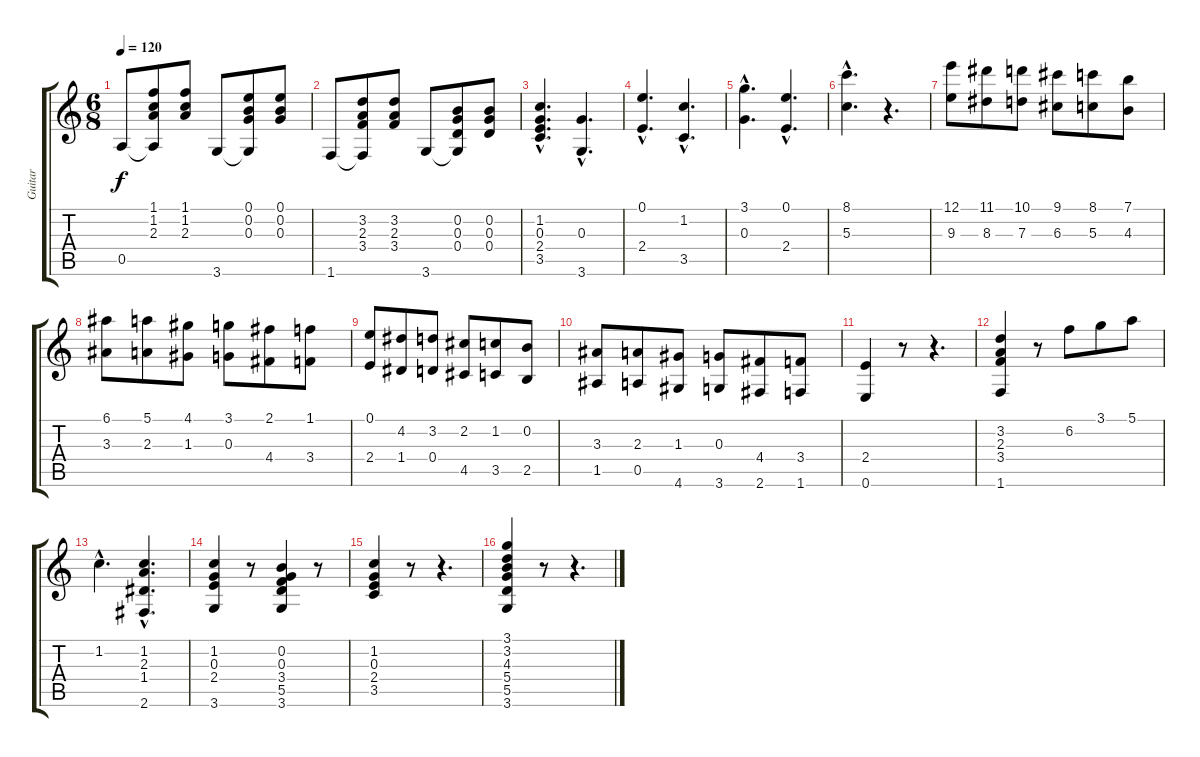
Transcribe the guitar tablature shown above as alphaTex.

\track ("Guitar" "Guitar") {instrument acousticguitarnylon}
\staff {score tabs}
\tuning (E4 B3 G3 D3 A2 E2) {hide}
\ts (6 8)
\tempo 120
\clef g2
\ks c
0.5.8{dy f} (1.1 1.2 2.3 0.5{t}).8 (1.1 1.2 2.3).8 3.6.8 (0.1 0.2 0.3 3.6{t}).8 (0.1 0.2 0.3).8 |
1.6.8 (3.2 2.3 3.4 1.6{t}).8 (3.2 2.3 3.4).8 3.6.8 (0.2 0.3 0.4 3.6{t}).8 (0.2 0.3 0.4).8 |
(1.2{hac} 0.3{hac} 2.4{hac} 3.5{hac}).4{d} (0.3{hac} 3.6{hac}).4{d} |
(0.1{hac} 2.4{hac}).4{d} (1.2{hac} 3.5{hac}).4{d} |
(3.1{hac} 0.3{hac}).4{d} (0.1{hac} 2.4{hac}).4{d} |
(8.1{hac} 5.3{hac}).4{d} r.4{d} |
(12.1 9.3).8 (11.1 8.3).8 (10.1 7.3).8 (9.1 6.3).8 (8.1 5.3).8 (7.1 4.3).8 |
(6.1 3.3).8 (5.1 2.3).8 (4.1 1.3).8 (3.1 0.3).8 (2.1 4.4).8 (1.1 3.4).8 |
(0.1 2.4).8 (4.2 1.4).8 (3.2 0.4).8 (2.2 4.5).8 (1.2 3.5).8 (0.2 2.5).8 |
(3.3 1.5).8 (2.3 0.5).8 (1.3 4.6).8 (0.3 3.6).8 (4.4 2.6).8 (3.4 1.6).8 |
(2.4 0.6).4 r.8 r.4{d} |
(3.2 2.3 3.4 1.6).4 r.8 6.2.8 3.1.8 5.1.8 |
1.2{hac}.4{d} (1.2{hac} 2.3{hac} 1.4{hac} 2.6{hac}).4{d} |
(1.2 0.3 2.4 3.6).4 r.8 (0.2 0.3 3.4 5.5 3.6).4 r.8 |
(1.2 0.3 2.4 3.5).4 r.8 r.4{d} |
(3.1 3.2 4.3 5.4 5.5 3.6).4 r.8 r.4{d}
